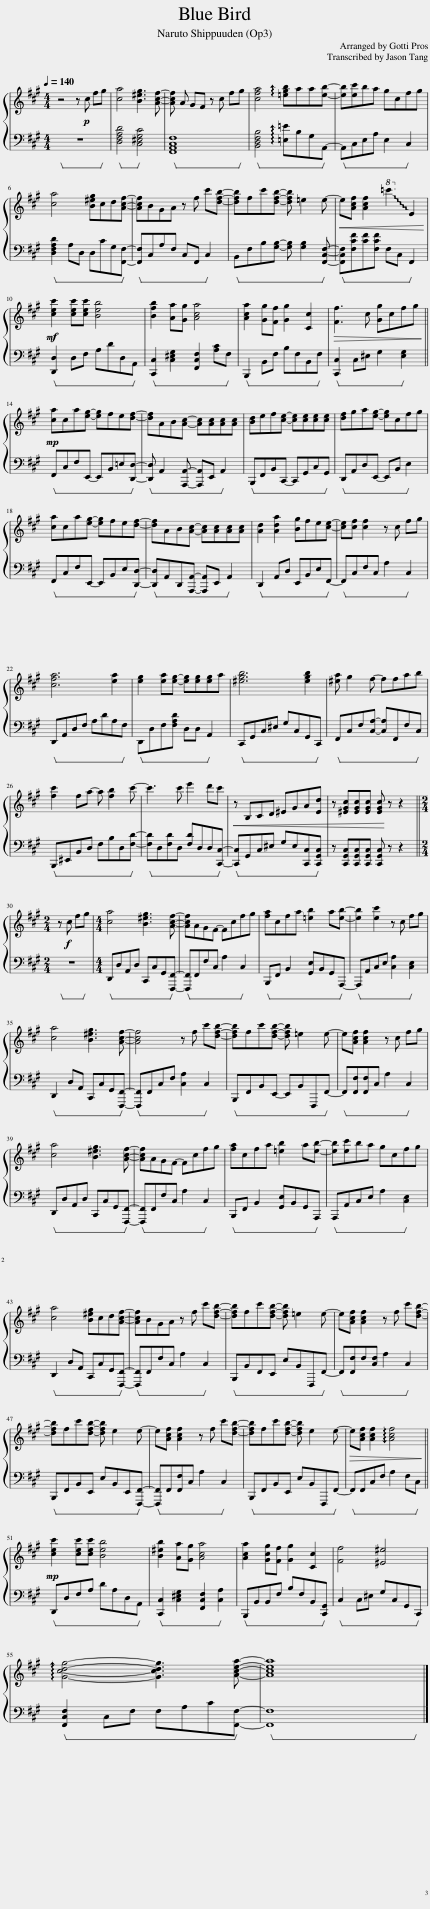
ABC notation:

X:1
%%score { 1 | 2 }
L:1/8
Q:1/4=140
M:4/4
I:linebreak $
K:A
V:1 treble
V:2 bass
V:1
 z4 z!p! c fg | [ca]4 [B^eg]3 [Acf]- | [Acf] A GF z c fg | [cfa]4 !arpeggio![=egb]aa[eb]- | [eb][ec']ba gcfg |$ %5
 [ca]4 [B^eg]cd[Acf]- | [Acf]BGA z f c'[dfb]- | [dfb]fc'[dfb]- [dfb] =e2 e- |!<(! e[Acf] [Acf]2!8va(! !~(!=c''2!8va)! !~)!E2!<)! |$!mf! [cec']2 [cec'][cec'] [Beb]4 | %10
 [Bfb]2 [Aa][Gg] [Aca]4 | [Aca]2 [Gg][Ff] [Gg]2 [Cc]2 |!>(! [Ff]3 c [Gg]cfg!>)! ||$!mp! [ca]ca[eg]- [eg]fe[df]- | [df]AB[Ac]- [Ac][Ac][Ac][Ac] | %15
 [Bd]ef[ce]- [ce][ce][ce][ce] | [df]ga[eg]- [eg]cfg |$ [ca]ca[eg]- [eg]fe[df]- | [df]AB[Ac]- [Ac][Ac][Ac][Ac] | [Ad]2 [Ada]2 [Bg]fe[ce]- | %20
 [ce][cf] [cf]2 z c fg |$ [cfa]6 [ea]2 | [eg]2 [ea][eg]- [eg][eg][eg]a | [^egb]6 [egb]2 | [^ea] g2 f- ffab |$ %25
 [fc']2 fa- a [fb]2 c'- | c'3 c' e'2 d'c' |!<(! z B,CD ^EGA[Ed] | z [^EGc][EGc][EGc] [EGc]!<)! z z2 ||$[M:2/4] z!f! c fg | %30
[M:4/4] [ca]4 [B^eg]3 [Acf]- | [Acf]AGF- Fcfg | [fa]cfa [=eb]2 a[eb]- | [eb]2 [ec']2 z c fg |$ [ca]4 [B^eg]3 [Acf]- | %35
 [Acf]4 z f c'[dfb]- | [dfb]fc'[dfb]- [dfb] =e2 e- | e[Acf] [Acf]2 z c fg |$ [ca]4 [B^eg]3 [Acf]- | [Acf]AGF- Fcfg | %40
 [fa]cfa [=eb]2 a[eb]- | [eb][ec']ba gcfg |$ [ca]4 [B^eg]cd[Acf]- | [Acf]BGA z f c'[dfb]- | [dfb]fc'[dfb]- [dfb] =e2 e- | %45
 e[Acf] [Acf]2 z f c'[dfb]- |$ [dfb]fc'[dfb]- [dfb] e2 e- | e[Acf] [Acf]2 z f c'[dfb]- | [dfb]fc'[dfb]- [dfb] e2 e- |!>(! e[Acf] [Acf]2 !arpeggio![Acf]4!>)! ||$ %50
!mp! [cec']2 [cec'][cec'] [Beb]4 | [B^eb]2 [Aa][Gg] [Aca]4 | [Aca]2 [Gcg][Ff] [Gg]2 [Cc]2 | [Ff]4 [^E^e]4 |$ !arpeggio![Gcdg]4- [Gcdg]3 [Acea]- | %55
 [Acea]8 |] %56
V:2
!ped! z8!ped-up! |!ped! [D,F,A,D]4 [C,^E,G,C]4!ped-up! |!ped! [F,,A,,C,F,]8!ped-up! |!ped! [B,,D,F,B,]4 !arpeggio![=E,=E]B,G,A,,-!ped-up! |!ped! A,,C,E,A, E,2 C,2!ped-up! |$ %5
!ped! [D,F,A,D]2 A,D, D,CG,[F,,F,]-!ped-up! |!ped! [F,,F,]C,A,F, C,F,, C,2!ped-up! |!ped! B,,F,B,[G,B,]- [G,B,] [G,B,]2 [F,,C,F,]-!ped-up! |!ped! [F,,C,F,][F,CF][CF][F,CF] F,C, F,,2!ped-up! |$!ped! [D,,D,]2 D,F, A,DD,A,,!ped-up! | %10
!ped! [C,,C,]2 [C,^E,G,]2 [F,,C,F,]2 [A,C]F,!ped-up! |!ped! B,,,2 B,,F, B,F,B,,F,!ped-up! |!ped! [C,,C,]2 C,^E, G,2 [E,G,]2!ped-up! ||$!ped! F,,C,F,E,,- E,,B,,=E,[D,,D,]-!ped-up! |!ped! [D,,D,] A,,2 [A,,,A,,]- [A,,,A,,]E,, A,,2!ped-up! | %15
!ped! B,,,F,,B,,C,,- C,,G,,C,G,,!ped-up! |!ped! D,,A,,D,E,,- E,,B,, E,2!ped-up! |$!ped! F,,C,F,E,,- E,,B,,E,[D,,D,]-!ped-up! |!ped! [D,,D,]A,,D,,[A,,,A,,]- [A,,,A,,]E,, A,,2!ped-up! |!ped! D,,2 A,,D, E,,B,,E,F,,-!ped-up! | %20
!ped! F,,C,F,C, A,2 C,2!ped-up! |$!ped! D,,A,,D,F, A,DA,F,!ped-up! |!ped! D,,D,F,[F,A,D] D,D, A,,2!ped-up! |!ped! C,,G,,C,^E, G,C,G,,C,,!ped-up! |!ped! F,,C,F,[C,A,]- [C,A,]F,,F,C,!ped-up! |$ %25
!ped! B,,,^E,,B,,D, F,B,D,[F,D]-!ped-up! |!ped! [F,D]D,[F,D]D, [F,D]D,D,[C,,C,]-!ped-up! |!ped! [C,,C,]G,,C,^E, G,E,[C,,C,][C,,G,,C,]!ped-up! | z [C,,G,,C,][C,,G,,C,][C,,G,,C,] [C,,G,,C,] z z2 ||$[M:2/4]!ped! z4!ped-up! | %30
[M:4/4]!ped! D,,D,A,,D, C,,C,G,,[F,,,F,,]-!ped-up! |!ped! [F,,,F,,]F,,F,C, A,2 C,2!ped-up! |!ped! B,,,F,, B,,2 [G,,E,]B,,G,,A,,,-!ped-up! |!ped! A,,,A,,C,E, [C,A,]2 [C,E,]2!ped-up! |$!ped! D,,2 D,A,, C,,C,G,,[F,,,F,,]-!ped-up! | %35
!ped! [F,,,F,,]F,,C,F, [C,A,]2 C,2!ped-up! |!ped! B,,,F,,B,,E,,- E,,B,,F,,,F,,-!ped-up! |!ped! F,,[F,,F,][F,,F,]C, A,2 C,2!ped-up! |$!ped! D,,D,A,,D, C,,C,G,,[F,,,F,,]-!ped-up! |!ped! [F,,,F,,]F,,F,C, A,2 C,2!ped-up! | %40
!ped! B,,,F,, B,,2 [G,,E,]B,,G,,A,,,!ped-up! |!ped! A,,,A,,C,E, A,2 [C,E,]2!ped-up! |$!ped! D,,2 D,A,, C,,C,G,,[F,,,F,,]-!ped-up! |!ped! [F,,,F,,]F,,F,C, A,2 C,2!ped-up! |!ped! B,,,B,,F,,E,, E,B,,F,,,F,,-!ped-up! | %45
!ped! F,,[F,,F,]F,[C,F,] A,2 C,2!ped-up! |$!ped! B,,,F,,B,,E,, E,B,,E,,[F,,,F,,]-!ped-up! |!ped! [F,,,F,,]F,,[F,,F,]C, A,2 C,2!ped-up! |!ped! B,,,F,,B,,E,, E,B,,F,,,F,,-!ped-up! |!ped! F,,F,,C,F, A,2 F,C,!ped-up! ||$ %50
!ped! D,,D,F,A, DA,D,A,,!ped-up! |!ped! [C,,C,]2 [C,^E,G,]2 [F,,C,F,]2 [C,A,]2!ped-up! |!ped! B,,,B,,B,,F, B,F,B,,[C,,G,,]!ped-up! |!ped! C,2 C,^E, G,C,G,,C,,!ped-up! |$!ped! [F,,C,F,]2 C,F, F,A,C[F,,F,]-!ped-up! | %55
!ped! [F,,F,]8!ped-up! |] %56
